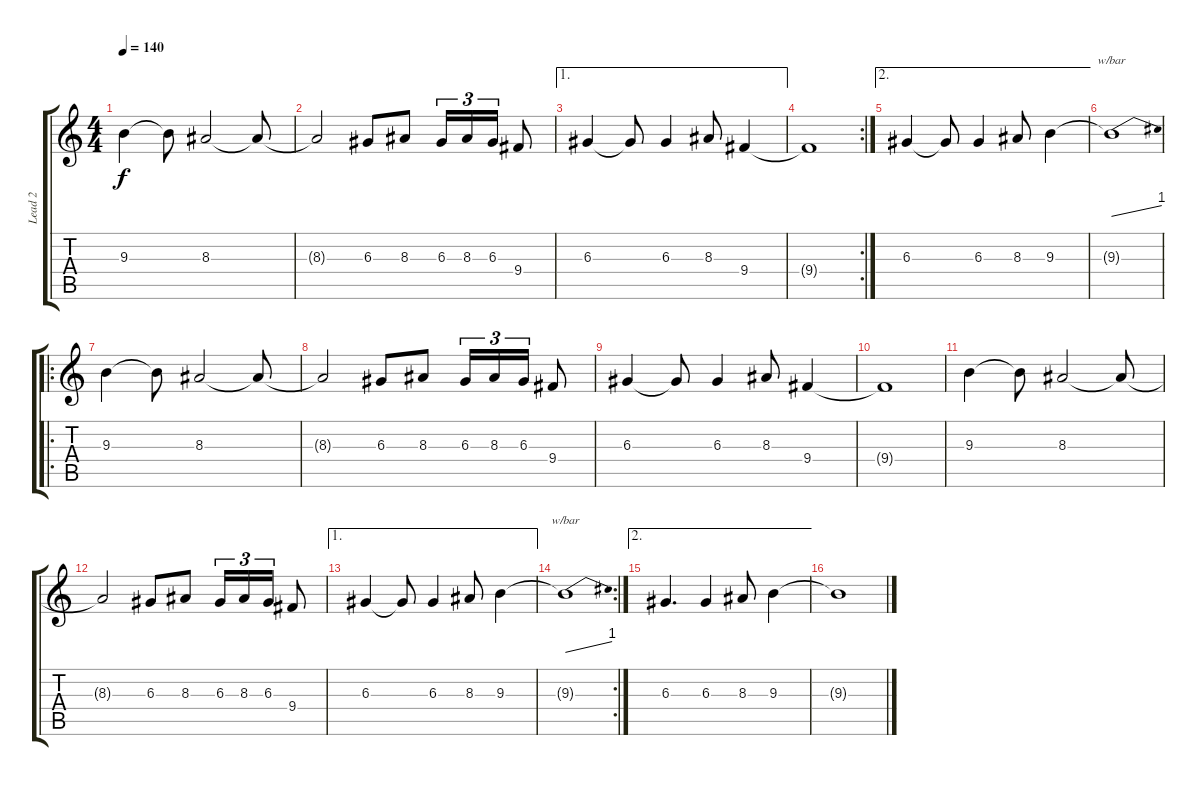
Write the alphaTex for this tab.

\track ("Lead 2" "Lead 2") {instrument distortionguitar}
\staff {score tabs}
\tuning (B3 Gb3 D3 A2 E2 B1) {hide}
\ts (4 4)
\tempo 140
\clef g2
\ks c
9.3.4{dy f} 9.3{t}.8 8.3.2 8.3{t}.8 |
8.3{t}.2 6.3.8 8.3.8 6.3.16{tu (3 2)} 8.3.16{tu (3 2)} 6.3.16{tu (3 2)} 9.4.8 |
\ae 1
6.3.4 6.3{t}.8 6.3.4 8.3.8 9.4.4 |
\rc 2
9.4{t}.1 |
\ae 2
6.3.4 6.3{t}.8 6.3.4 8.3.8 9.3.4 |
9.3{t}.1{tbe (dive default 0 0 60 4)} |
\ro
9.3.4 9.3{t}.8 8.3.2 8.3{t}.8 |
8.3{t}.2 6.3.8 8.3.8 6.3.16{tu (3 2)} 8.3.16{tu (3 2)} 6.3.16{tu (3 2)} 9.4.8 |
6.3.4 6.3{t}.8 6.3.4 8.3.8 9.4.4 |
9.4{t}.1 |
9.3.4 9.3{t}.8 8.3.2 8.3{t}.8 |
8.3{t}.2 6.3.8 8.3.8 6.3.16{tu (3 2)} 8.3.16{tu (3 2)} 6.3.16{tu (3 2)} 9.4.8 |
\ae 1
6.3.4 6.3{t}.8 6.3.4 8.3.8 9.3.4 |
\rc 2
9.3{t}.1{tbe (dive default 0 0 60 4)} |
\ae 2
6.3.4{d} 6.3.4 8.3.8 9.3.4 |
9.3{t}.1
